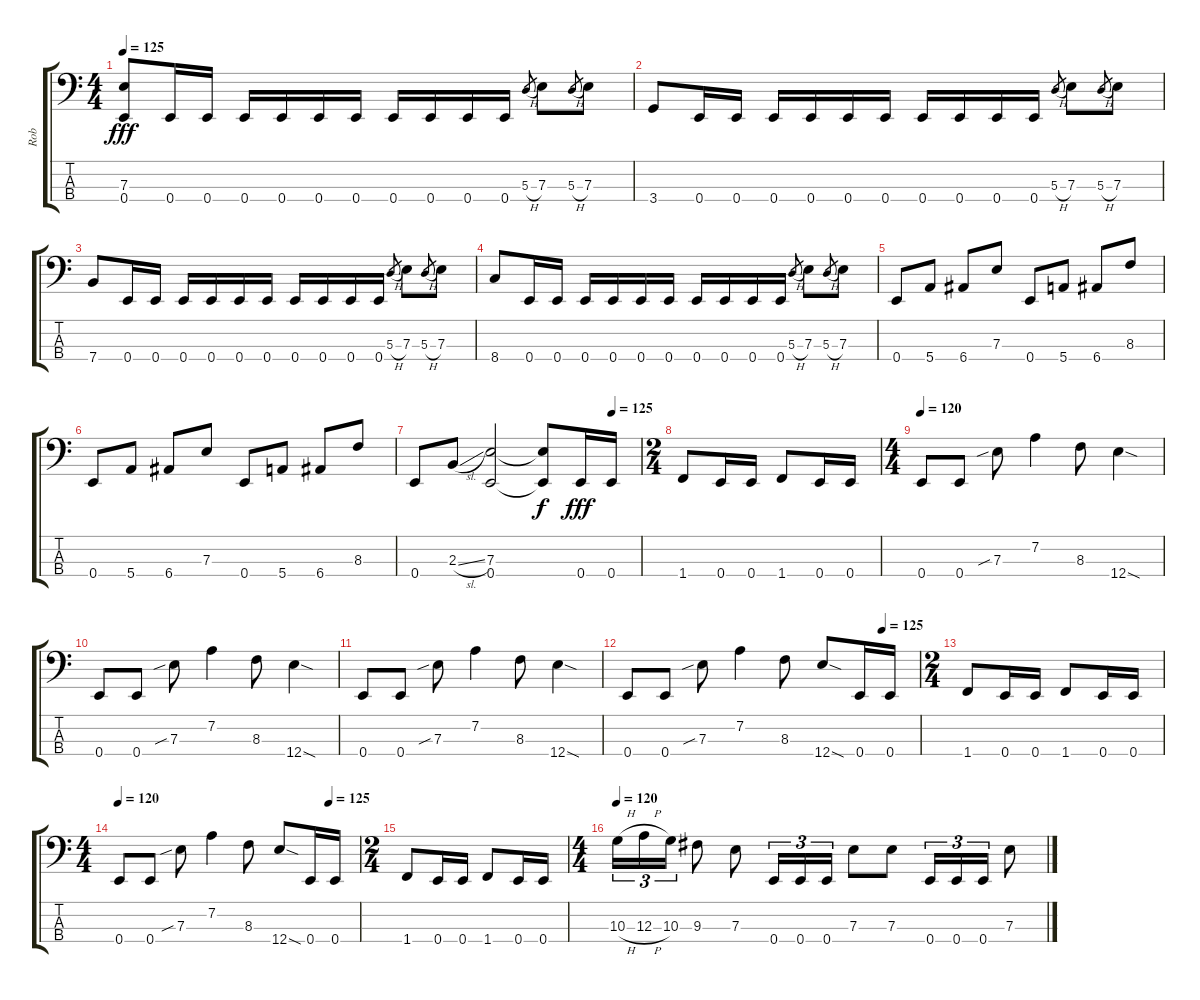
\track ("Rob" "Rob") {instrument electricbassfinger}
\staff {score tabs}
\tuning (G2 D2 A1 E1) {hide}
\ts (4 4)
\tempo 125
\clef f4
\ks c
(7.3 0.4).8{dy fff} 0.4.16 0.4.16 0.4.16 0.4.16 0.4.16 0.4.16 0.4.16 0.4.16 0.4.16 0.4.16 5.3{h}.8{gr} 7.3.8 5.3{h}.8{gr} 7.3.8 |
3.4.8 0.4.16 0.4.16 0.4.16 0.4.16 0.4.16 0.4.16 0.4.16 0.4.16 0.4.16 0.4.16 5.3{h}.8{gr} 7.3.8 5.3{h}.8{gr} 7.3.8 |
7.4.8 0.4.16 0.4.16 0.4.16 0.4.16 0.4.16 0.4.16 0.4.16 0.4.16 0.4.16 0.4.16 5.3{h}.8{gr} 7.3.8 5.3{h}.8{gr} 7.3.8 |
8.4.8 0.4.16 0.4.16 0.4.16 0.4.16 0.4.16 0.4.16 0.4.16 0.4.16 0.4.16 0.4.16 5.3{h}.8{gr} 7.3.8 5.3{h}.8{gr} 7.3.8 |
0.4.8 5.4.8 6.4.8 7.3.8 0.4.8 5.4.8 6.4.8 8.3.8 |
0.4.8 5.4.8 6.4.8 7.3.8 0.4.8 5.4.8 6.4.8 8.3.8 |
\tempo (125 0.875)
0.4.8 2.3{sl}.8 (7.3 0.4).2 (7.3{t} 0.4{t}).8{dy f} 0.4.16{dy fff} 0.4.16 |
\ts (2 4)
1.4.8 0.4.16 0.4.16 1.4.8 0.4.16 0.4.16 |
\ts (4 4)
\tempo 120
0.4.8 0.4.8 7.3{sib}.8 7.2.4 8.3.8 12.4{sod}.4 |
0.4.8 0.4.8 7.3{sib}.8 7.2.4 8.3.8 12.4{sod}.4 |
0.4.8 0.4.8 7.3{sib}.8 7.2.4 8.3.8 12.4{sod}.4 |
\tempo (125 0.875)
0.4.8 0.4.8 7.3{sib}.8 7.2.4 8.3.8 12.4{sod}.8 0.4.16 0.4.16 |
\ts (2 4)
1.4.8 0.4.16 0.4.16 1.4.8 0.4.16 0.4.16 |
\ts (4 4)
\tempo 120
\tempo (125 0.875)
0.4.8 0.4.8 7.3{sib}.8 7.2.4 8.3.8 12.4{sod}.8 0.4.16 0.4.16 |
\ts (2 4)
1.4.8 0.4.16 0.4.16 1.4.8 0.4.16 0.4.16 |
\ts (4 4)
\tempo 120
10.3{h}.16{tu (3 2)} 12.3{h}.16{tu (3 2)} 10.3.16{tu (3 2)} 9.3.8 7.3.8 0.4.16{tu (3 2)} 0.4.16{tu (3 2)} 0.4.16{tu (3 2)} 7.3.8 7.3.8 0.4.16{tu (3 2)} 0.4.16{tu (3 2)} 0.4.16{tu (3 2)} 7.3.8
